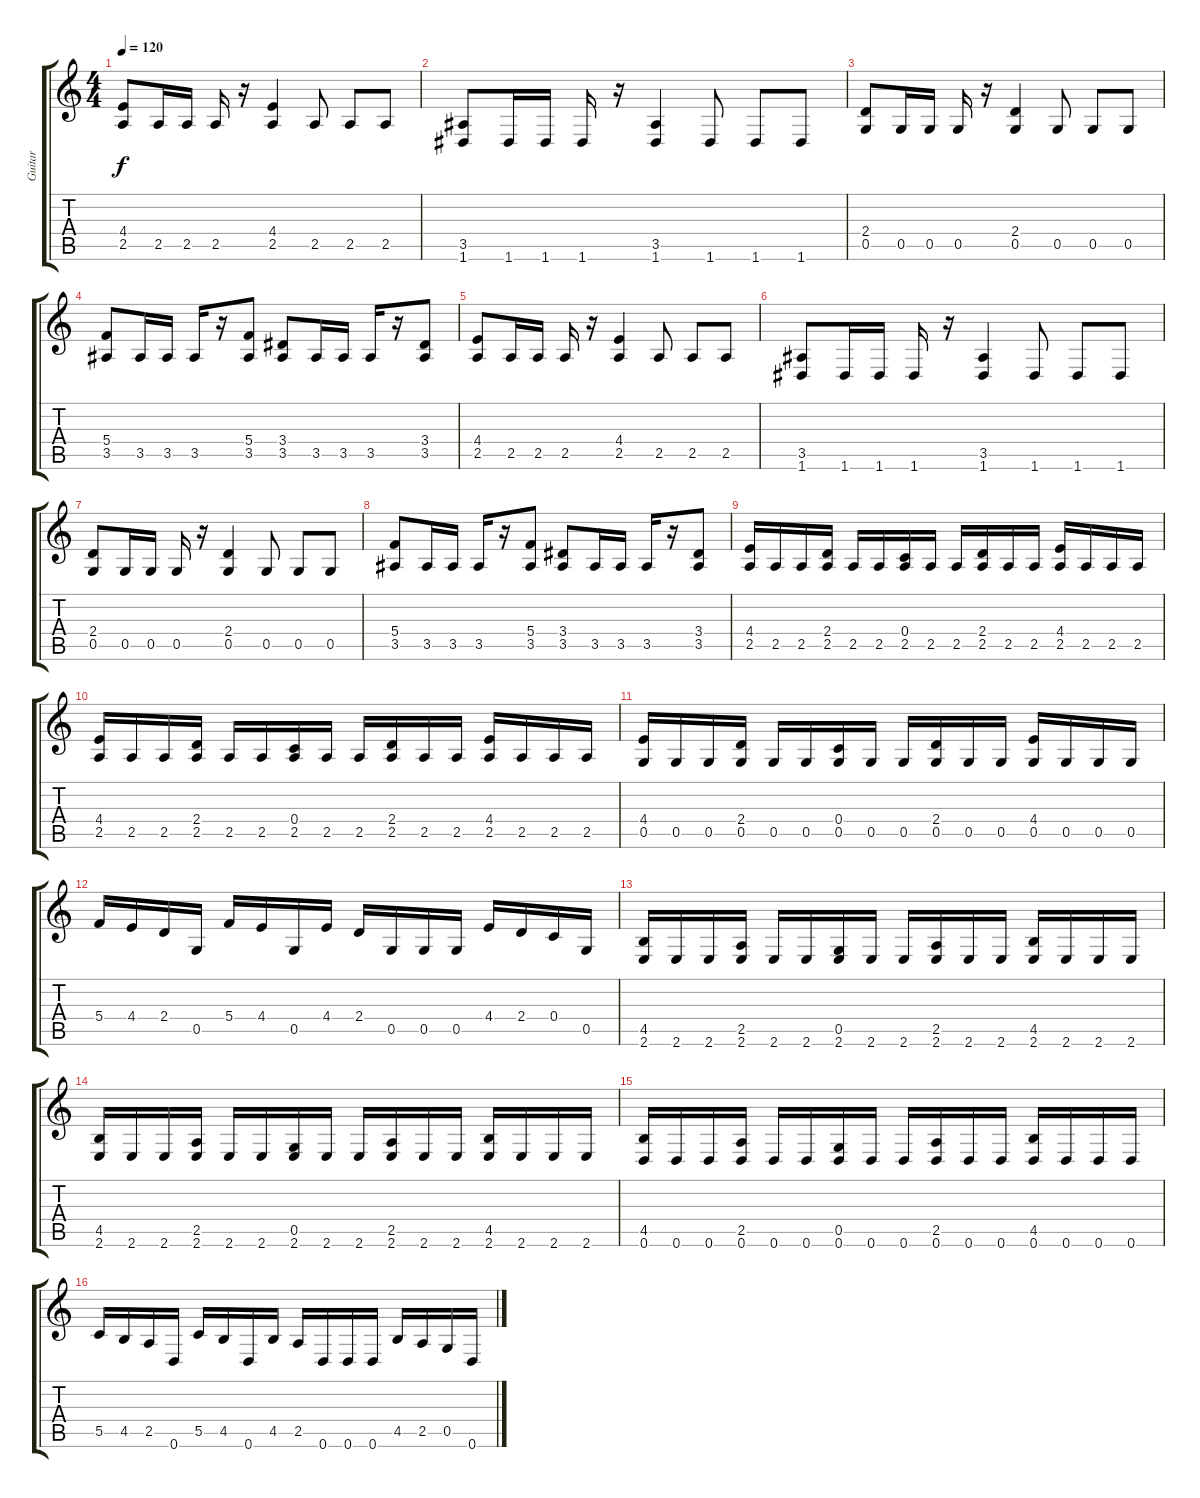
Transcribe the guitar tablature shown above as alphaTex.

\track ("Guitar" "Guitar") {instrument overdrivenguitar}
\staff {score tabs}
\tuning (D4 A3 F3 C3 G2 D2) {hide}
\ts (4 4)
\tempo 120
\clef g2
\ks c
(4.4 2.5).8{dy f volume 14 balance 8} 2.5.16 2.5.16 2.5.16 r.16 (4.4 2.5).4 2.5.8 2.5.8 2.5.8 |
(3.5 1.6).8 1.6.16 1.6.16 1.6.16 r.16 (3.5 1.6).4 1.6.8 1.6.8 1.6.8 |
(2.4 0.5).8 0.5.16 0.5.16 0.5.16 r.16 (2.4 0.5).4 0.5.8 0.5.8 0.5.8 |
(5.4 3.5).8 3.5.16 3.5.16 3.5.16 r.16 (5.4 3.5).8 (3.4 3.5).8 3.5.16 3.5.16 3.5.16 r.16 (3.4 3.5).8 |
(4.4 2.5).8{balance 1} 2.5.16 2.5.16 2.5.16 r.16 (4.4 2.5).4 2.5.8 2.5.8 2.5.8 |
(3.5 1.6).8 1.6.16 1.6.16 1.6.16 r.16 (3.5 1.6).4 1.6.8 1.6.8 1.6.8 |
(2.4 0.5).8 0.5.16 0.5.16 0.5.16 r.16 (2.4 0.5).4 0.5.8 0.5.8 0.5.8 |
(5.4 3.5).8 3.5.16 3.5.16 3.5.16 r.16 (5.4 3.5).8 (3.4 3.5).8 3.5.16 3.5.16 3.5.16 r.16 (3.4 3.5).8 |
(4.4 2.5).16{volume 13 balance 7} 2.5.16 2.5.16 (2.4 2.5).16 2.5.16 2.5.16 (0.4 2.5).16 2.5.16 2.5.16 (2.4 2.5).16 2.5.16 2.5.16 (4.4 2.5).16 2.5.16 2.5.16 2.5.16 |
(4.4 2.5).16 2.5.16 2.5.16 (2.4 2.5).16 2.5.16 2.5.16 (0.4 2.5).16 2.5.16 2.5.16 (2.4 2.5).16 2.5.16 2.5.16 (4.4 2.5).16 2.5.16 2.5.16 2.5.16 |
(4.4 0.5).16 0.5.16 0.5.16 (2.4 0.5).16 0.5.16 0.5.16 (0.4 0.5).16 0.5.16 0.5.16 (2.4 0.5).16 0.5.16 0.5.16 (4.4 0.5).16 0.5.16 0.5.16 0.5.16 |
5.4.16 4.4.16 2.4.16 0.5.16 5.4.16 4.4.16 0.5.16 4.4.16 2.4.16 0.5.16 0.5.16 0.5.16 4.4.16 2.4.16 0.4.16 0.5.16 |
(4.5 2.6).16{balance 3} 2.6.16 2.6.16 (2.5 2.6).16 2.6.16 2.6.16 (0.5 2.6).16 2.6.16 2.6.16 (2.5 2.6).16 2.6.16 2.6.16 (4.5 2.6).16 2.6.16 2.6.16 2.6.16 |
(4.5 2.6).16 2.6.16 2.6.16 (2.5 2.6).16 2.6.16 2.6.16 (0.5 2.6).16 2.6.16 2.6.16 (2.5 2.6).16 2.6.16 2.6.16 (4.5 2.6).16 2.6.16 2.6.16 2.6.16 |
(4.5 0.6).16 0.6.16 0.6.16 (2.5 0.6).16 0.6.16 0.6.16 (0.5 0.6).16 0.6.16 0.6.16 (2.5 0.6).16 0.6.16 0.6.16 (4.5 0.6).16 0.6.16 0.6.16 0.6.16 |
5.5.16 4.5.16 2.5.16 0.6.16 5.5.16 4.5.16 0.6.16 4.5.16 2.5.16 0.6.16 0.6.16 0.6.16 4.5.16 2.5.16 0.5.16 0.6.16
